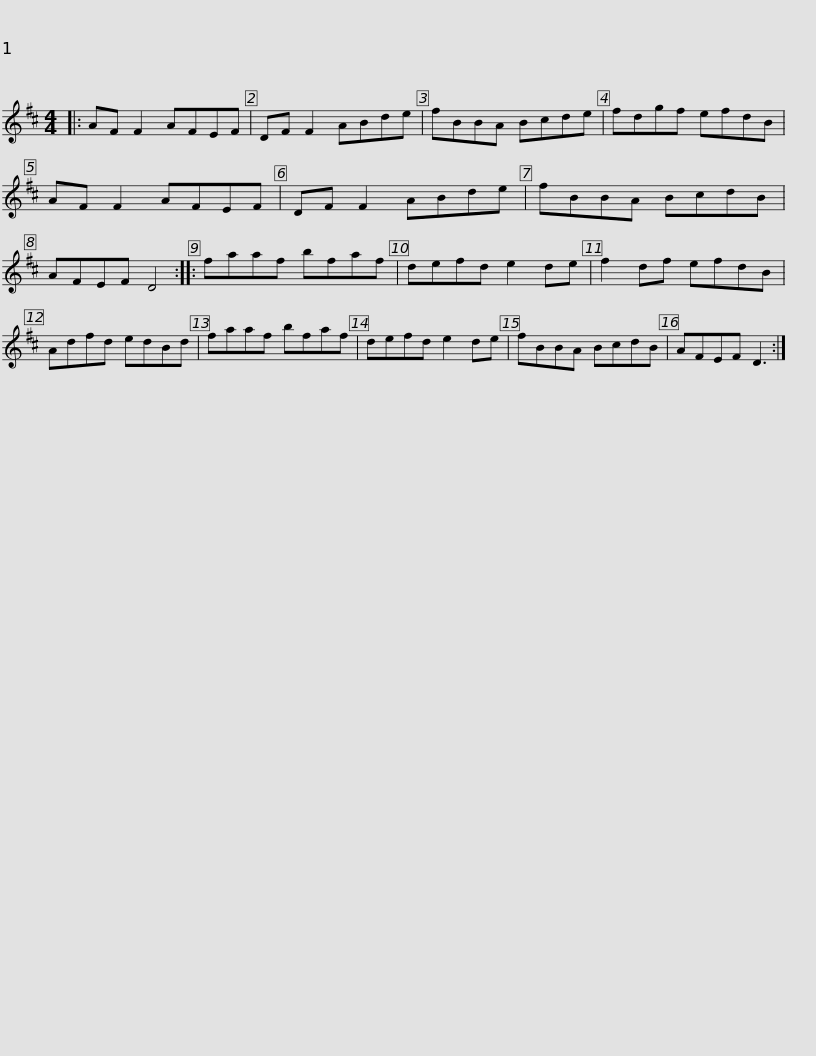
X:1
L:1/8
M:4/4
I:linebreak $
K:D
V:1 treble
V:1
|: AF F2 AFEF | DF F2 ABde | fBBA Bcde | fdgf efdB | AF F2 AFEF |$ %5
 DF F2 ABde | fBBA BcdB | AFEF D4 :: faaf bfaf | defd e2 de | %10
 f2 df efdB |$ Adfd edBd | faaf bfaf | defd e2 de | fBBA BcdB | %15
 AFEF D3 :| %16
